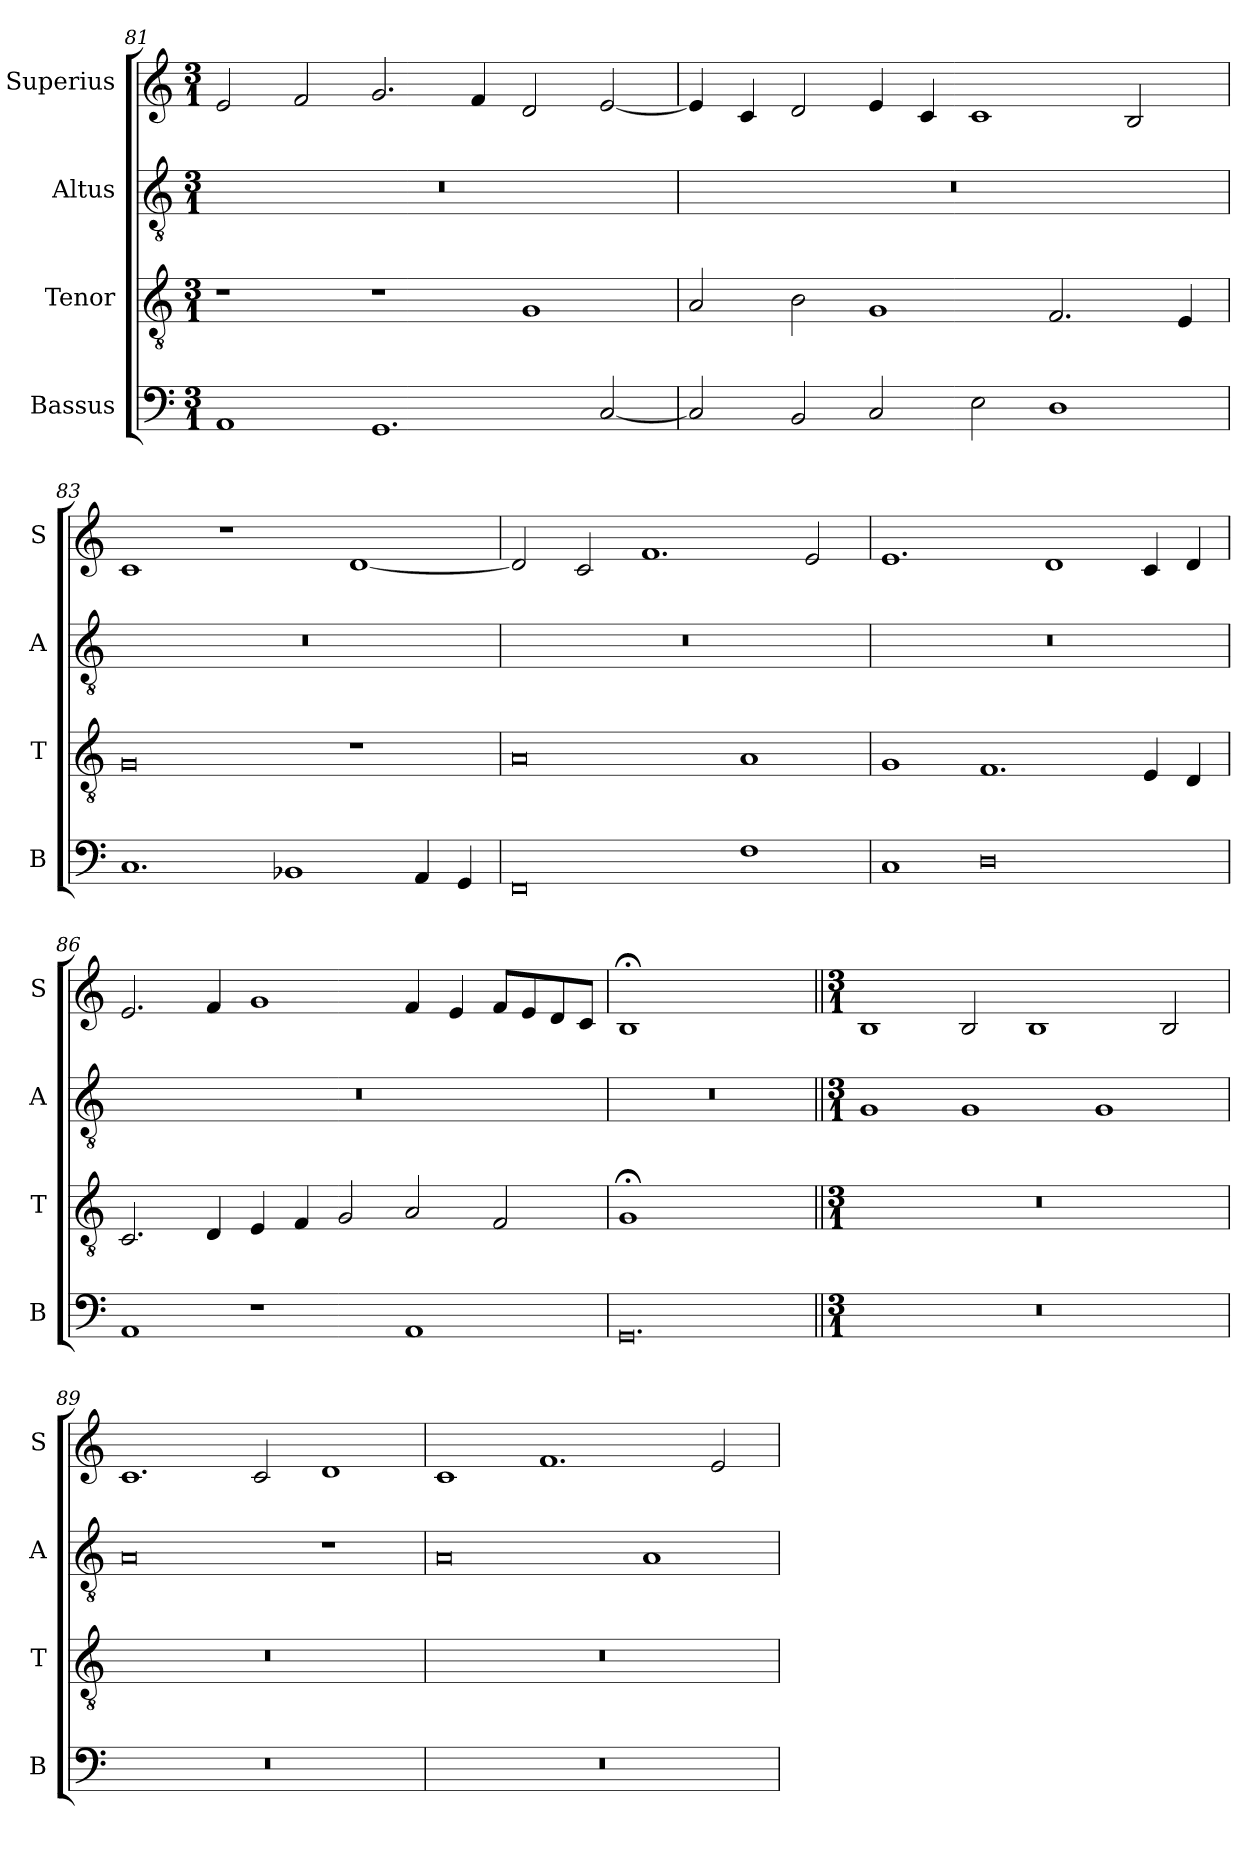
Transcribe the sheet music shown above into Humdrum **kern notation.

**kern	**kern	**kern	**kern
*part4	*part3	*part2	*part1
*staff4	*staff3	*staff2	*staff1
*I"Bassus	*I"Tenor	*I"Altus	*I"Superius
*I'B	*I'T	*I'A	*I'S
*clefF4	*clefGv2	*clefGv2	*clefG2
*k[]	*k[]	*k[]	*k[]
*M3/1	*M3/1	*M3/1	*M3/1
=81	=81	=81	=81
1AA	1r	0.r	2e/
.	.	.	2f/
1.GG	1r	.	2.g/
.	.	.	4f/
.	1G	.	2d/
[2C/	.	.	[2e/
=82	=82	=82	=82
2C/]	2A/	0.r	4e/]
.	.	.	4c/
2BB/	2B\	.	2d/
2C/	1G	.	4e/
.	.	.	4c/
2E\	.	.	1c
1D	2.F/	.	.
.	.	.	2B/
.	4E/	.	.
=83	=83	=83	=83
1.C	0G	0.r	1c
.	.	.	1r
1BB-X	.	.	.
.	1r	.	[1d
4AA/	.	.	.
4GG/	.	.	.
=84	=84	=84	=84
0FF	0A	0.r	2d/]
.	.	.	2c/
.	.	.	1.f
1F	1A	.	.
.	.	.	2e/
=85	=85	=85	=85
1C	1G	0.r	1.e
0D	1.F	.	.
.	.	.	1d
.	4E/	.	4c/
.	4D/	.	4d/
=86	=86	=86	=86
1AA	2.C/	0.r	2.e/
.	4D/	.	4f/
1r	4E/	.	1g
.	4F/	.	.
.	2G/	.	.
1AA	2A/	.	4f/
.	.	.	4e/
.	2F/	.	8f/L
.	.	.	8e/
.	.	.	8d/
.	.	.	8c/J
=87	=87	=87	=87
!	!LO:N:vis=1	!	!LO:N:vis=1
0.GG	0.G;<	0.r	0.B;<
!!LO:LB:g=z
=88||	=88||	=88||	=88||
*M3/1	*M3/1	*M3/1	*M3/1
0.r	0.r	1G	1B
.	.	1G	2B/
.	.	.	1B
.	.	1G	.
.	.	.	2B/
=89	=89	=89	=89
0.r	0.r	0A	1.c
.	.	.	2c/
.	.	1r	1d
=90	=90	=90	=90
0.r	0.r	0A	1c
.	.	.	1.f
.	.	1A	.
.	.	.	2e/
=	=	=	=
*-	*-	*-	*-
